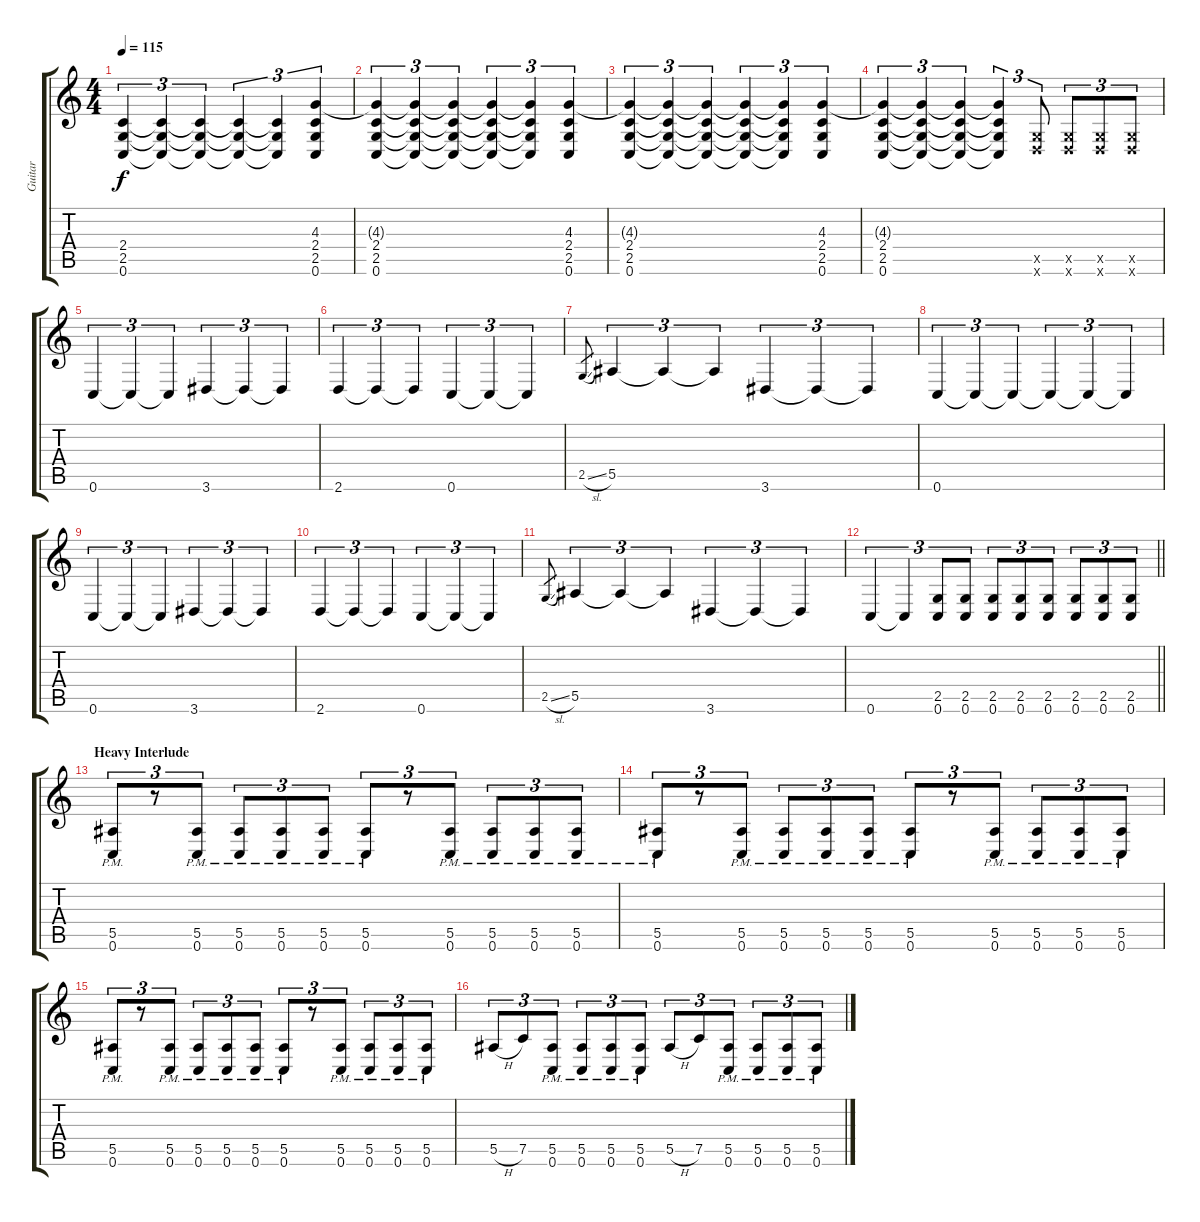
\track ("Guitar " "Guitar ") {instrument distortionguitar}
\staff {score tabs}
\tuning (C4 G3 Eb3 Bb2 F2 C2) {hide}
\ts (4 4)
\tempo 115
\clef g2
\ks c
(2.4 2.5 0.6).4{tu (3 2) dy f} (2.4{t} 2.5{t} 0.6{t}).4{tu (3 2)} (2.4{t} 2.5{t} 0.6{t}).4{tu (3 2)} (2.4{t} 2.5{t} 0.6{t}).4{tu (3 2)} (2.4{t} 2.5{t} 0.6{t}).4{tu (3 2)} (4.3 2.4 2.5 0.6).4{tu (3 2)} |
(4.3{t} 2.4 2.5 0.6).4{tu (3 2)} (4.3{t} 2.4{t} 2.5{t} 0.6{t}).4{tu (3 2)} (4.3{t} 2.4{t} 2.5{t} 0.6{t}).4{tu (3 2)} (4.3{t} 2.4{t} 2.5{t} 0.6{t}).4{tu (3 2)} (4.3{t} 2.4{t} 2.5{t} 0.6{t}).4{tu (3 2)} (4.3 2.4 2.5 0.6).4{tu (3 2)} |
(4.3{t} 2.4 2.5 0.6).4{tu (3 2)} (4.3{t} 2.4{t} 2.5{t} 0.6{t}).4{tu (3 2)} (4.3{t} 2.4{t} 2.5{t} 0.6{t}).4{tu (3 2)} (4.3{t} 2.4{t} 2.5{t} 0.6{t}).4{tu (3 2)} (4.3{t} 2.4{t} 2.5{t} 0.6{t}).4{tu (3 2)} (4.3 2.4 2.5 0.6).4{tu (3 2)} |
(4.3{t} 2.4 2.5 0.6).4{tu (3 2)} (4.3{t} 2.4{t} 2.5{t} 0.6{t}).4{tu (3 2)} (4.3{t} 2.4{t} 2.5{t} 0.6{t}).4{tu (3 2)} (4.3{t} 2.4{t} 2.5{t} 0.6{t}).4{tu (3 2)} (2.5{x} 2.6{x}).8{tu (3 2)} (2.5{x} 2.6{x}).8{tu (3 2)} (2.5{x} 2.6{x}).8{tu (3 2)} (2.5{x} 2.6{x}).8{tu (3 2)} |
0.6.4{tu (3 2)} 0.6{t}.4{tu (3 2)} 0.6{t}.4{tu (3 2)} 3.6.4{tu (3 2)} 3.6{t}.4{tu (3 2)} 3.6{t}.4{tu (3 2)} |
2.6.4{tu (3 2)} 2.6{t}.4{tu (3 2)} 2.6{t}.4{tu (3 2)} 0.6.4{tu (3 2)} 0.6{t}.4{tu (3 2)} 0.6{t}.4{tu (3 2)} |
2.5{sl}.8{gr} 5.5.4{tu (3 2)} 5.5{t}.4{tu (3 2)} 5.5{t}.4{tu (3 2)} 3.6.4{tu (3 2)} 3.6{t}.4{tu (3 2)} 3.6{t}.4{tu (3 2)} |
0.6.4{tu (3 2)} 0.6{t}.4{tu (3 2)} 0.6{t}.4{tu (3 2)} 0.6{t}.4{tu (3 2)} 0.6{t}.4{tu (3 2)} 0.6{t}.4{tu (3 2)} |
0.6.4{tu (3 2)} 0.6{t}.4{tu (3 2)} 0.6{t}.4{tu (3 2)} 3.6.4{tu (3 2)} 3.6{t}.4{tu (3 2)} 3.6{t}.4{tu (3 2)} |
2.6.4{tu (3 2)} 2.6{t}.4{tu (3 2)} 2.6{t}.4{tu (3 2)} 0.6.4{tu (3 2)} 0.6{t}.4{tu (3 2)} 0.6{t}.4{tu (3 2)} |
2.5{sl}.8{gr} 5.5.4{tu (3 2)} 5.5{t}.4{tu (3 2)} 5.5{t}.4{tu (3 2)} 3.6.4{tu (3 2)} 3.6{t}.4{tu (3 2)} 3.6{t}.4{tu (3 2)} |
\barLineRight lightlight
0.6.4{tu (3 2)} 0.6{t}.4{tu (3 2)} (2.5 0.6).8{tu (3 2)} (2.5 0.6).8{tu (3 2)} (2.5 0.6).8{tu (3 2)} (2.5 0.6).8{tu (3 2)} (2.5 0.6).8{tu (3 2)} (2.5 0.6).8{tu (3 2)} (2.5 0.6).8{tu (3 2)} (2.5 0.6).8{tu (3 2)} |
\section ("" "Heavy Interlude")
(5.5{pm} 0.6{pm}).8{tu (3 2)} r.8{tu (3 2)} (5.5{pm} 0.6{pm}).8{tu (3 2)} (5.5{pm} 0.6{pm}).8{tu (3 2)} (5.5{pm} 0.6{pm}).8{tu (3 2)} (5.5{pm} 0.6{pm}).8{tu (3 2)} (5.5{pm} 0.6{pm}).8{tu (3 2)} r.8{tu (3 2)} (5.5{pm} 0.6{pm}).8{tu (3 2)} (5.5{pm} 0.6{pm}).8{tu (3 2)} (5.5{pm} 0.6{pm}).8{tu (3 2)} (5.5{pm} 0.6{pm}).8{tu (3 2)} |
(5.5{pm} 0.6{pm}).8{tu (3 2)} r.8{tu (3 2)} (5.5{pm} 0.6{pm}).8{tu (3 2)} (5.5{pm} 0.6{pm}).8{tu (3 2)} (5.5{pm} 0.6{pm}).8{tu (3 2)} (5.5{pm} 0.6{pm}).8{tu (3 2)} (5.5{pm} 0.6{pm}).8{tu (3 2)} r.8{tu (3 2)} (5.5{pm} 0.6{pm}).8{tu (3 2)} (5.5{pm} 0.6{pm}).8{tu (3 2)} (5.5{pm} 0.6{pm}).8{tu (3 2)} (5.5{pm} 0.6{pm}).8{tu (3 2)} |
(5.5{pm} 0.6{pm}).8{tu (3 2)} r.8{tu (3 2)} (5.5{pm} 0.6{pm}).8{tu (3 2)} (5.5{pm} 0.6{pm}).8{tu (3 2)} (5.5{pm} 0.6{pm}).8{tu (3 2)} (5.5{pm} 0.6{pm}).8{tu (3 2)} (5.5{pm} 0.6{pm}).8{tu (3 2)} r.8{tu (3 2)} (5.5{pm} 0.6{pm}).8{tu (3 2)} (5.5{pm} 0.6{pm}).8{tu (3 2)} (5.5{pm} 0.6{pm}).8{tu (3 2)} (5.5{pm} 0.6{pm}).8{tu (3 2)} |
5.5{h}.8{tu (3 2)} 7.5.8{tu (3 2)} (5.5{pm} 0.6{pm}).8{tu (3 2)} (5.5{pm} 0.6{pm}).8{tu (3 2)} (5.5{pm} 0.6{pm}).8{tu (3 2)} (5.5{pm} 0.6{pm}).8{tu (3 2)} 5.5{h}.8{tu (3 2)} 7.5.8{tu (3 2)} (5.5{pm} 0.6{pm}).8{tu (3 2)} (5.5{pm} 0.6{pm}).8{tu (3 2)} (5.5{pm} 0.6{pm}).8{tu (3 2)} (5.5{pm} 0.6{pm}).8{tu (3 2)}
